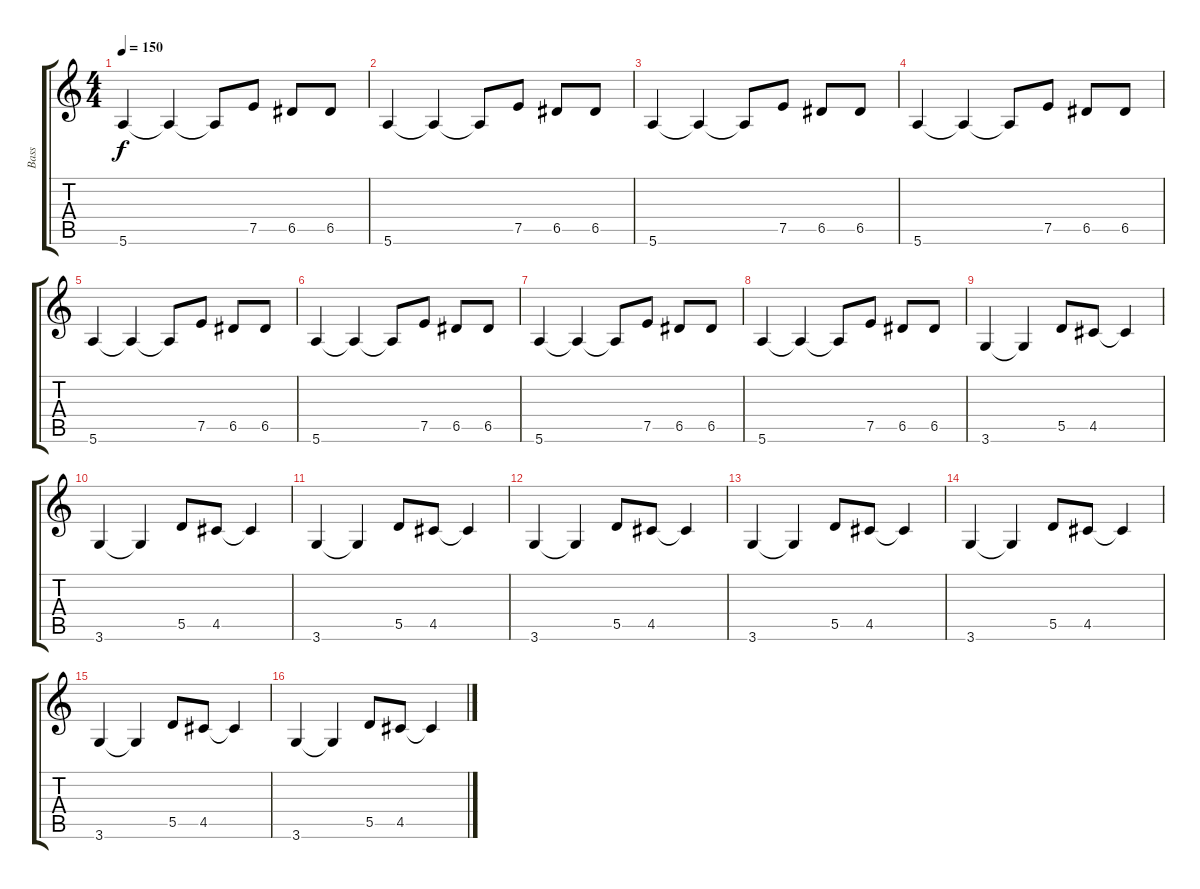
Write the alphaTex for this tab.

\track ("Bass" "Bass") {instrument electricbasspick}
\staff {score tabs}
\tuning (E4 B3 G3 D3 A2 E2) {hide}
\ts (4 4)
\tempo 150
\clef g2
\ks c
5.6.4{dy f instrument electricbasspick} 5.6{t}.4 5.6{t}.8 7.5.8 6.5.8 6.5.8 |
5.6.4 5.6{t}.4 5.6{t}.8 7.5.8 6.5.8 6.5.8 |
5.6.4 5.6{t}.4 5.6{t}.8 7.5.8 6.5.8 6.5.8 |
5.6.4 5.6{t}.4 5.6{t}.8 7.5.8 6.5.8 6.5.8 |
5.6.4 5.6{t}.4 5.6{t}.8 7.5.8 6.5.8 6.5.8 |
5.6.4 5.6{t}.4 5.6{t}.8 7.5.8 6.5.8 6.5.8 |
5.6.4 5.6{t}.4 5.6{t}.8 7.5.8 6.5.8 6.5.8 |
5.6.4 5.6{t}.4 5.6{t}.8 7.5.8 6.5.8 6.5.8 |
3.6.4 3.6{t}.4 5.5.8 4.5.8 4.5{t}.4 |
3.6.4 3.6{t}.4 5.5.8 4.5.8 4.5{t}.4 |
3.6.4 3.6{t}.4 5.5.8 4.5.8 4.5{t}.4 |
3.6.4 3.6{t}.4 5.5.8 4.5.8 4.5{t}.4 |
3.6.4 3.6{t}.4 5.5.8 4.5.8 4.5{t}.4 |
3.6.4 3.6{t}.4 5.5.8 4.5.8 4.5{t}.4 |
3.6.4 3.6{t}.4 5.5.8 4.5.8 4.5{t}.4 |
3.6.4 3.6{t}.4 5.5.8 4.5.8 4.5{t}.4
